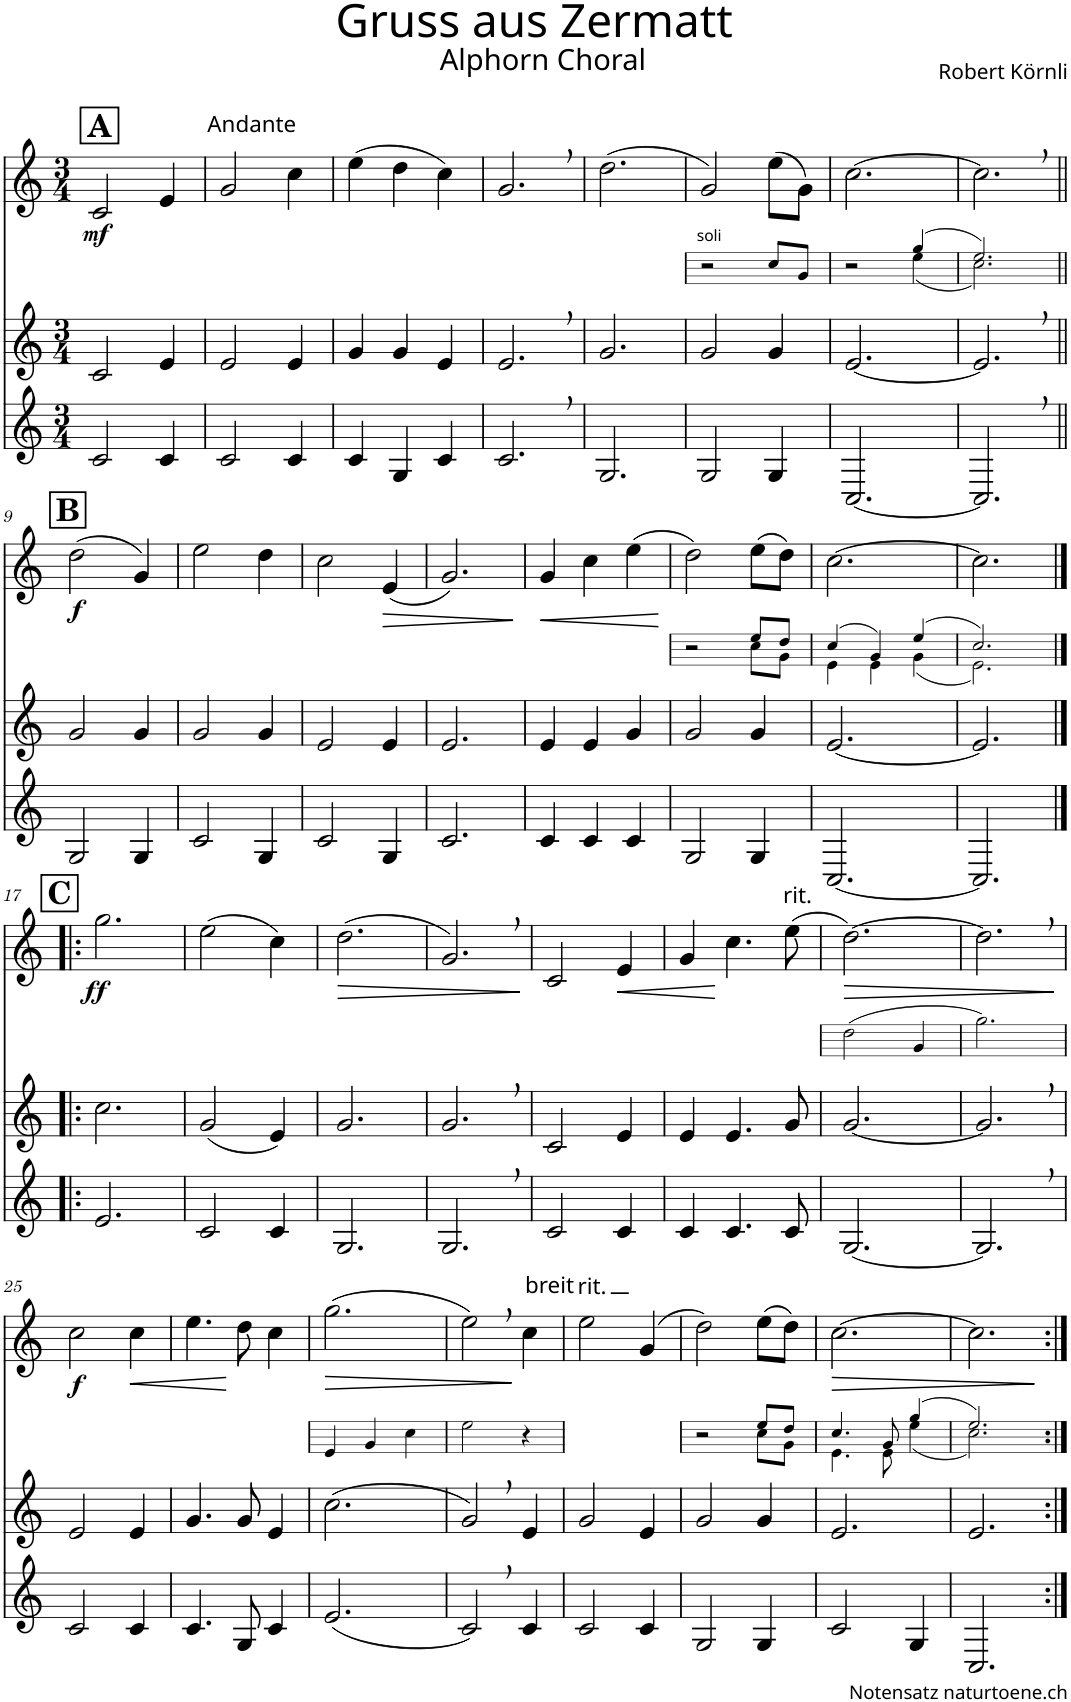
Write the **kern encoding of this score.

**kern	**kern	**kern	**kern	**dynam
*part4	*part3	*part2	*part1	*part1
*staff4	*staff3	*staff2	*staff1	*staff1
*I"Alphorn	*I"Alphorn	*I"Alphorn	*I"Alphorn	*
*	*	*stria5	*	*
*clefG2	*clefG2	*clefG2	*clefG2	*
*Trd4c6	*Trd4c6	*Trd4c6	*Trd4c6	*
*k[]	*k[]	*k[]	*k[]	*
*M3/4	*M3/4	*M3/4	*M3/4	*
!!LO:REH:place=s1:a:B:cj:fs=14:t=A
=1	=1	=1	=1	=1
!	!	!	!LO:TX:a:t=Andante	!
!	!	!	!	!LO:DY:b
2c/	2c/	2.r	2c/	mf
4c/	4e/	.	4e/	.
=2	=2	=2	=2	=2
2c/	2e/	2.r	2g/	.
4c/	4e/	.	4cc\	.
=3	=3	=3	=3	=3
4c/	4g/	2.r	(4ee\	.
4G/	4g/	.	4dd\	.
4c/	4e/	.	4cc\)	.
=4	=4	=4	=4	=4
2.c,/	2.e,/	2.r	2.g,/	.
=5	=5	=5	=5	=5
2.G/	2.g/	2.r	(2.dd\	.
=6	=6	=6	=6	=6
2G/	2g/	2r	2g/)	.
!	!	!LO:TX:a:t=soli	!	!
4G/	4g/	8cc/L	(8ee\L	.
.	.	8g/J	8g\J)	.
=7	=7	=7	=7	=7
*	*	*^	*	*
[2.C/	[2.e/	(2r	2ryy	[2.cc\	.
.	.	(4gg/)	(4ee\	.	.
=8	=8	=8	=8	=8	=8
2.C,/]	2.e,/]	2.ee/)	2.cc\)	2.cc,\]	.
!!LO:LB:g=z
!!LO:REH:place=s1:a:B:cj:fs=14:t=B
=9||	=9||	=9||	=9||	=9||	=9||
!	!	!	!	!	!LO:DY:b
*	*	*v	*v	*	*
2G/	2g/	2.r	(2dd\	f
4G/	4g/	.	4g/)	.
=10	=10	=10	=10	=10
2c/	2g/	2.r	2ee\	.
4G/	4g/	.	4dd\	.
=11	=11	=11	=11	=11
2c/	2e/	2.r	2cc\	.
!	!	!	!	!LO:HP:b
4G/	4e/	.	(4e/	>
=12	=12	=12	=12	=12
2.c/	2.e/	2.r	2.g/)	.
.	.	.	.	]
=13	=13	=13	=13	=13
!	!	!	!	!LO:HP:b
4c/	4e/	2.r	4g/	<
4c/	4e/	.	4cc\	.
4c/	4g/	.	(4ee\	.
.	.	.	.	[
=14	=14	=14	=14	=14
*	*	*^	*	*
2G/	2g/	2r	2ryy	2dd\)	.
4G/	4g/	8ee/L	8cc\L	(8ee\L	.
.	.	8dd/J	8g\J	8dd\J)	.
=15	=15	=15	=15	=15	=15
[2.C/	[2.e/	(4cc/	4e\	[2.cc\	.
.	.	4g/)	4e\	.	.
.	.	(4ee/	(4g\	.	.
=16	=16	=16	=16	=16	=16
2.C/]	2.e/]	2.cc/)	2.e\)	2.cc\]	.
!!LO:LB:g=z
!!LO:REH:place=s1:a:B:cj:fs=14:t=C
=17|!:	=17|!:	=17|!:	=17|!:	=17|!:	=17|!:
!	!	!	!	!	!LO:DY:b
*	*	*v	*v	*	*
2.e/	2.cc\	2.r	2.gg\	ff
=18	=18	=18	=18	=18
2c/	(2g/	2.r	(2ee\	.
4c/	4e/)	.	4cc\)	.
=19	=19	=19	=19	=19
!	!	!	!	!LO:HP:b
2.G/	2.g/	2.r	(2.dd\	>
=20	=20	=20	=20	=20
2.G,/	2.g,/	2.r	2.g,/)	.
.	.	.	.	]
=21	=21	=21	=21	=21
2c/	2c/	2.r	2c/	.
!	!	!	!	!LO:HP:b
4c/	4e/	.	4e/	<
=22	=22	=22	=22	=22
4c/	4e/	2.r	4g/	.
4.c/	4.e/	.	4.cc\	[
!	!	!	!LO:TX:a:t=rit.	!
8c/	8g/	.	(8ee\	.
=23	=23	=23	=23	=23
!	!	!	!	!LO:HP:b
[2.G/	[2.g/	(2dd\	[2.dd\)	>
.	.	4g/	.	.
=24	=24	=24	=24	=24
2.G,/]	2.g,/]	2.gg\)	2.dd,\]	.
.	.	.	.	]
!!LO:LB:g=z
=25	=25	=25	=25	=25
!	!	!	!	!LO:DY:b
2c/	2e/	2.r	2cc\	f
!	!	!	!	!LO:HP:b
4c/	4e/	.	4cc\	<
=26	=26	=26	=26	=26
4.c/	4.g/	2.r	4.ee\	.
8G/	8g/	.	8dd\	[
4c/	4e/	.	4cc\	.
=27	=27	=27	=27	=27
!	!	!	!	!LO:HP:b
(2.e/	(2.cc\	4e/	(2.gg\	>
.	.	4g/	.	.
.	.	4cc\	.	.
=28	=28	=28	=28	=28
2c,/)	2g,/)	2ee\	2ee,\)	.
!	!	!	!LO:TX:a:t=breit	!
4c/	4e/	4r	4cc\	]
=29	=29	=29	=29	=29
!	!	!	!LO:TX:a:t=rit.	!
2c/	2g/	2.r	2ee\	.
4c/	4e/	.	(4g/	.
=30	=30	=30	=30	=30
*	*	*^	*	*
2G/	2g/	2r	2ryy	2dd\)	.
4G/	4g/	8ee/L	8cc\L	(8ee\L	.
.	.	8dd/J	8g\J	8dd\J)	.
=31	=31	=31	=31	=31	=31
!	!	!	!	!	!LO:HP:b
2c/	2.e/	4.cc/	4.e\	[2.cc\	>
.	.	8g/	8e\	.	.
4G/	.	(4gg/	(4ee\	.	.
=32	=32	=32	=32	=32	=32
2.C/	2.e/	2.ee/)	2.cc\)	2.cc\]	.
*	*	*v	*v	*	*
.	.	.	.	]
=:|!	=:|!	=:|!	=:|!	=:|!
*-	*-	*-	*-	*-
